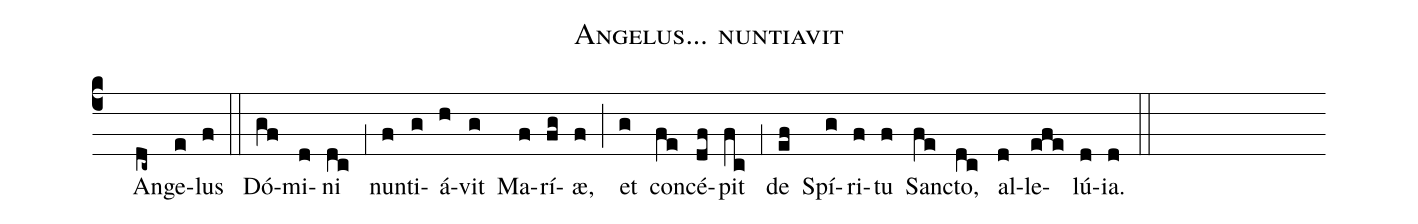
name:Angelus... nuntiavit;
office-part:Antiphona;
mode:1;
%%
(c4) () An(dc~)ge(e)lus(f) (::) Dó(gf)mi(d)ni(dc) (;1) nun(f)ti(g)á(h)vit(g) Ma(f)rí(fg)æ,(f) (;) et(g) con(fe)cé(df)pit(fc) (;1) de(ef) Spí(g)ri(f)tu(f) San(fe)cto,(dc) al(d)le(efe)lú(d)ia.(d) (::)
